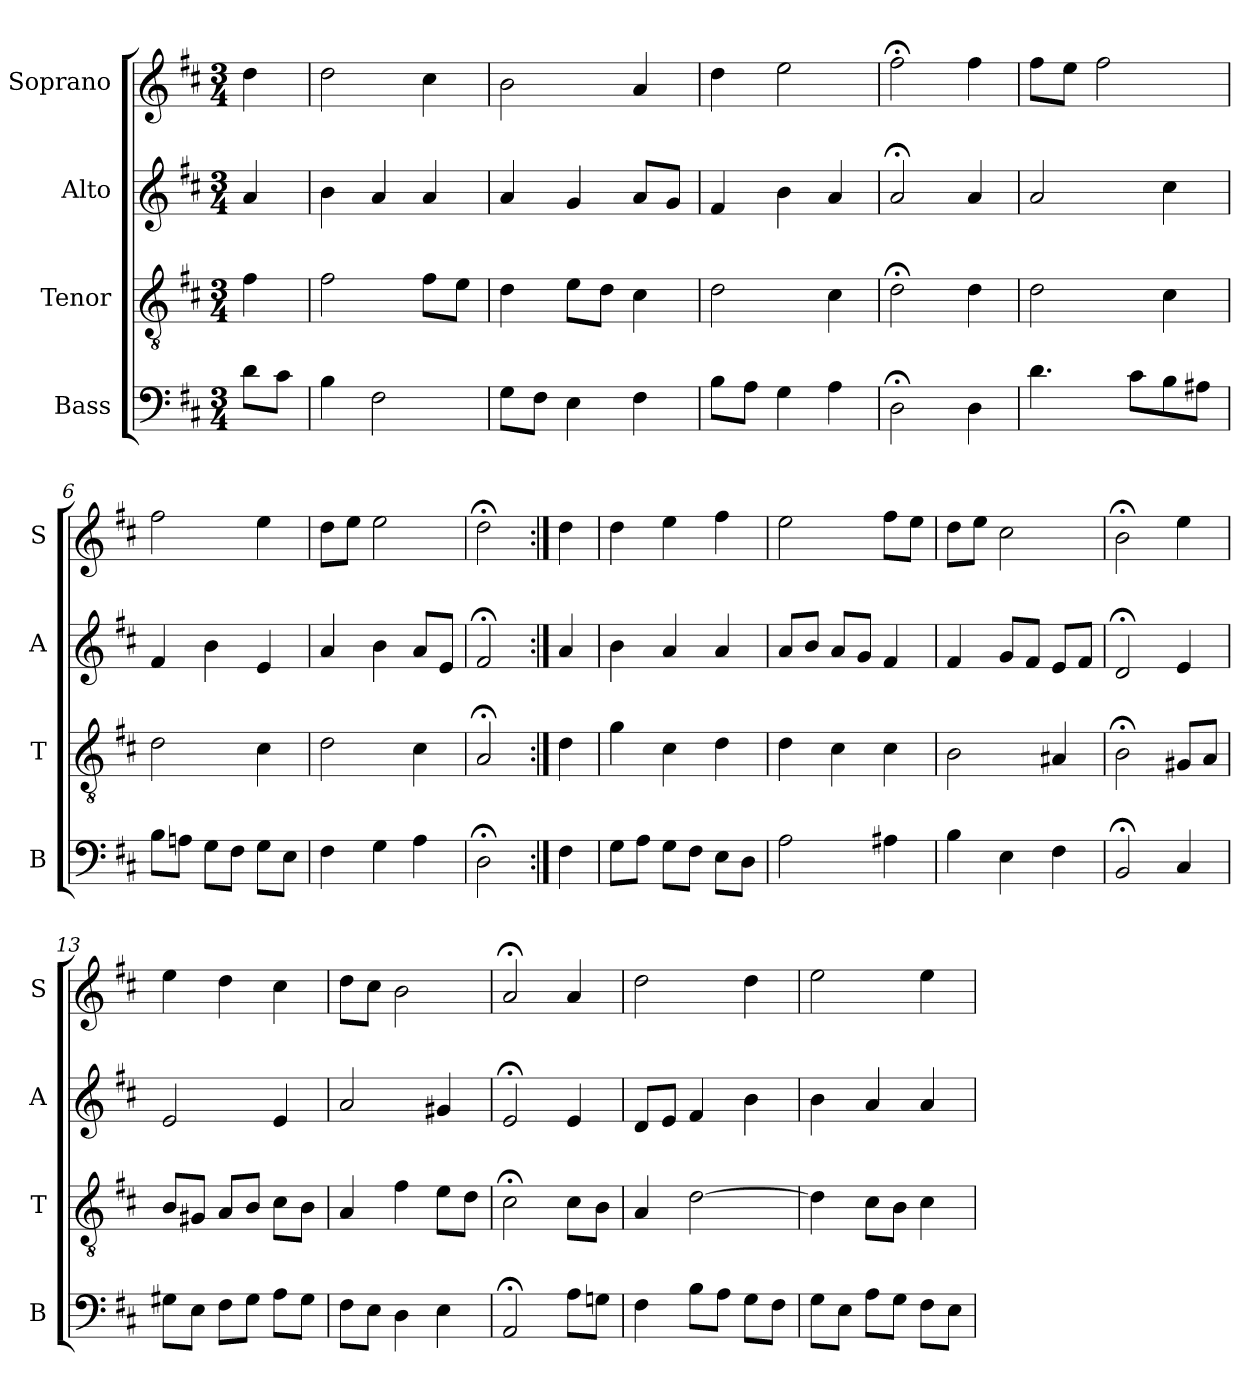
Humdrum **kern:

**kern	**kern	**kern	**kern
*part4	*part3	*part2	*part1
*staff4	*staff3	*staff2	*staff1
*I"Bass	*I"Tenor	*I"Alto	*I"Soprano
*I'B	*I'T	*I'A	*I'S
*clefF4	*clefGv2	*clefG2	*clefG2
*k[f#c#]	*k[f#c#]	*k[f#c#]	*k[f#c#]
*D:	*D:	*D:	*D:
*M3/4	*M3/4	*M3/4	*M3/4
*MM100	*MM100	*MM100	*MM100
=	=	=	=
8dL	4f#	4a	4dd
8c#J	.	.	.
=1	=1	=1	=1
4B	2f#	4b	2dd
2F#	.	4a	.
.	8f#L	4a	4cc#
.	8eJ	.	.
=2	=2	=2	=2
8GL	4d	4a	2b
8F#J	.	.	.
4E	8eL	4g	.
.	8dJ	.	.
4F#	4c#i	8aL	4ai
.	.	8gJ	.
=3	=3	=3	=3
8BL	2di	4f#	4ddi
8AJ	.	.	.
4G	.	4b	2ee
4A	4c#	4a	.
=4	=4	=4	=4
2D;<	2d;<	2a;<	2ff#;<
4D	4d	4a	4ff#
=5	=5	=5	=5
4.d	2d	2a	8ff#L
.	.	.	8eeJ
.	.	.	2ff#
8c#L	.	.	.
8B	4c#	4cc#	.
8A#XJ	.	.	.
=6	=6	=6	=6
8BL	2d	4f#	2ff#
8AnJ	.	.	.
8GL	.	4b	.
8F#J	.	.	.
8GL	4c#	4e	4ee
8EJ	.	.	.
=7	=7	=7	=7
4F#	2d	4a	8ddL
.	.	.	8eeJ
4G	.	4b	2ee
4A	4c#	8aL	.
.	.	8eJ	.
=8	=8	=8	=8
2D;<	2A;<	2f#;<	2dd;<
=:|!	=:|!	=:|!	=:|!
4F#i	4di	4a	4dd
=9	=9	=9	=9
8GiL	4gi	4b	4dd
8AJ	.	.	.
8GL	4c#	4a	4ee
8F#J	.	.	.
8EL	4d	4a	4ff#
8DJ	.	.	.
=10	=10	=10	=10
2A	4d	8aL	2ee
.	.	8bJ	.
.	4c#	8aL	.
.	.	8gJ	.
4A#X	4c#	4f#	8ff#L
.	.	.	8eeJ
=11	=11	=11	=11
4B	2B	4f#	8ddL
.	.	.	8eeJ
4E	.	8gL	2cc#
.	.	8f#J	.
4F#	4A#X	8eL	.
.	.	8f#J	.
=12	=12	=12	=12
2BB;<	2B;<	2d;<i	2b;<i
4C#	8G#XL	4ei	4eei
.	8AJ	.	.
=13	=13	=13	=13
8G#XL	8BL	2e	4ee
8EJ	8G#XJ	.	.
8F#L	8AL	.	4dd
8G#J	8BJ	.	.
8AL	8c#L	4e	4cc#
8G#J	8BJ	.	.
=14	=14	=14	=14
8F#L	4A	2a	8ddL
8EJ	.	.	8cc#J
4D	4f#	.	2b
4E	8eL	4g#X	.
.	8dJ	.	.
=15	=15	=15	=15
2AA;<	2c#;<	2e;<	2a;<
8AL	8c#L	4e	4a
8GnJ	8BJ	.	.
=16	=16	=16	=16
4F#	4A	8dL	2dd
.	.	8eJ	.
8BL	[2d	4f#	.
8AJ	.	.	.
8GL	.	4b	4dd
8F#J	.	.	.
=17	=17	=17	=17
8GL	4d]	4b	2ee
8EJ	.	.	.
8AL	8c#L	4a	.
8GJ	8BJ	.	.
8F#L	4c#	4a	4ee
8EJ	.	.	.
=	=	=	=
*-	*-	*-	*-
